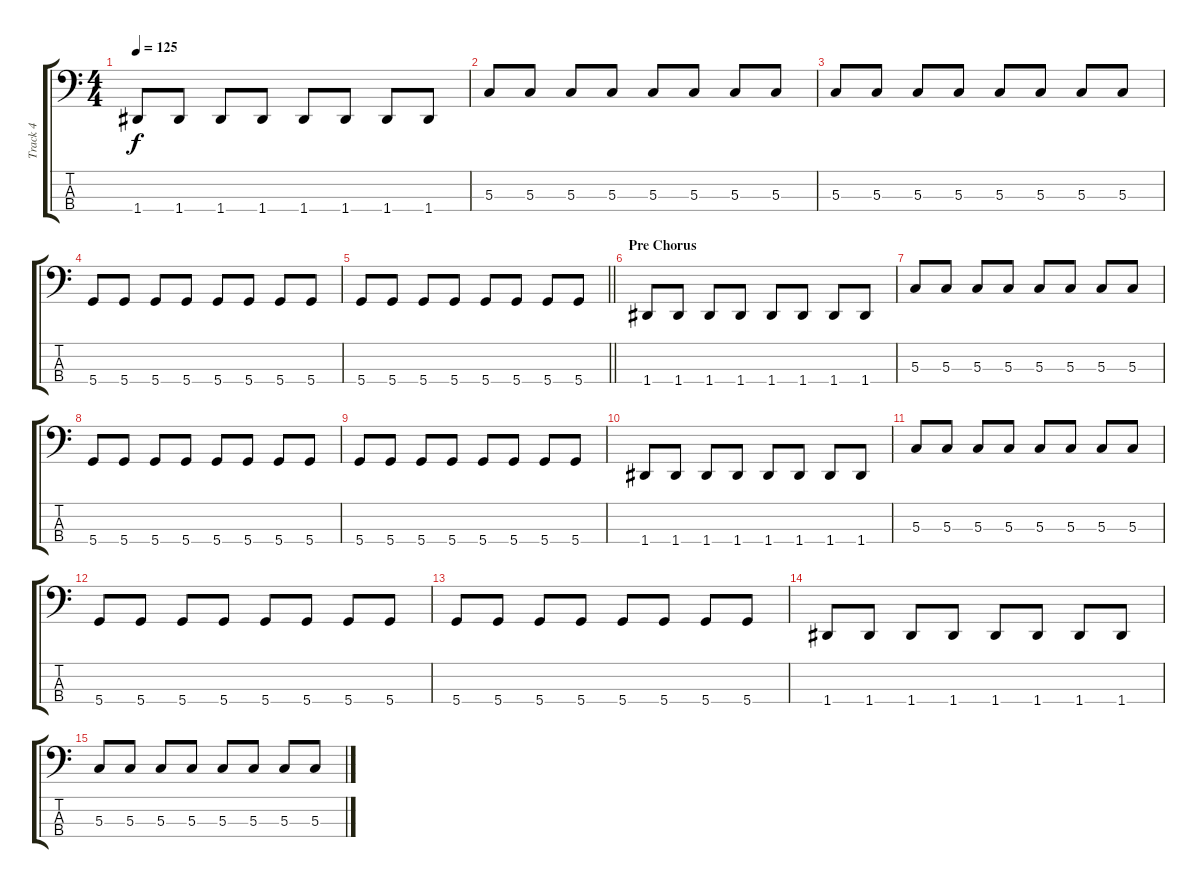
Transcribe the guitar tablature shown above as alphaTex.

\track ("Track 4" "Track 4") {instrument electricbassfinger}
\staff {score tabs}
\tuning (F2 C2 G1 D1) {hide}
\ts (4 4)
\tempo 125
\clef f4
\ks c
1.4.8{dy f} 1.4.8 1.4.8 1.4.8 1.4.8 1.4.8 1.4.8 1.4.8 |
5.3.8 5.3.8 5.3.8 5.3.8 5.3.8 5.3.8 5.3.8 5.3.8 |
5.3.8 5.3.8 5.3.8 5.3.8 5.3.8 5.3.8 5.3.8 5.3.8 |
5.4.8 5.4.8 5.4.8 5.4.8 5.4.8 5.4.8 5.4.8 5.4.8 |
\barLineRight lightlight
5.4.8 5.4.8 5.4.8 5.4.8 5.4.8 5.4.8 5.4.8 5.4.8 |
\section ("" "Pre Chorus")
1.4.8 1.4.8 1.4.8 1.4.8 1.4.8 1.4.8 1.4.8 1.4.8 |
5.3.8 5.3.8 5.3.8 5.3.8 5.3.8 5.3.8 5.3.8 5.3.8 |
5.4.8 5.4.8 5.4.8 5.4.8 5.4.8 5.4.8 5.4.8 5.4.8 |
5.4.8 5.4.8 5.4.8 5.4.8 5.4.8 5.4.8 5.4.8 5.4.8 |
1.4.8 1.4.8 1.4.8 1.4.8 1.4.8 1.4.8 1.4.8 1.4.8 |
5.3.8 5.3.8 5.3.8 5.3.8 5.3.8 5.3.8 5.3.8 5.3.8 |
5.4.8 5.4.8 5.4.8 5.4.8 5.4.8 5.4.8 5.4.8 5.4.8 |
5.4.8 5.4.8 5.4.8 5.4.8 5.4.8 5.4.8 5.4.8 5.4.8 |
1.4.8 1.4.8 1.4.8 1.4.8 1.4.8 1.4.8 1.4.8 1.4.8 |
5.3.8 5.3.8 5.3.8 5.3.8 5.3.8 5.3.8 5.3.8 5.3.8
